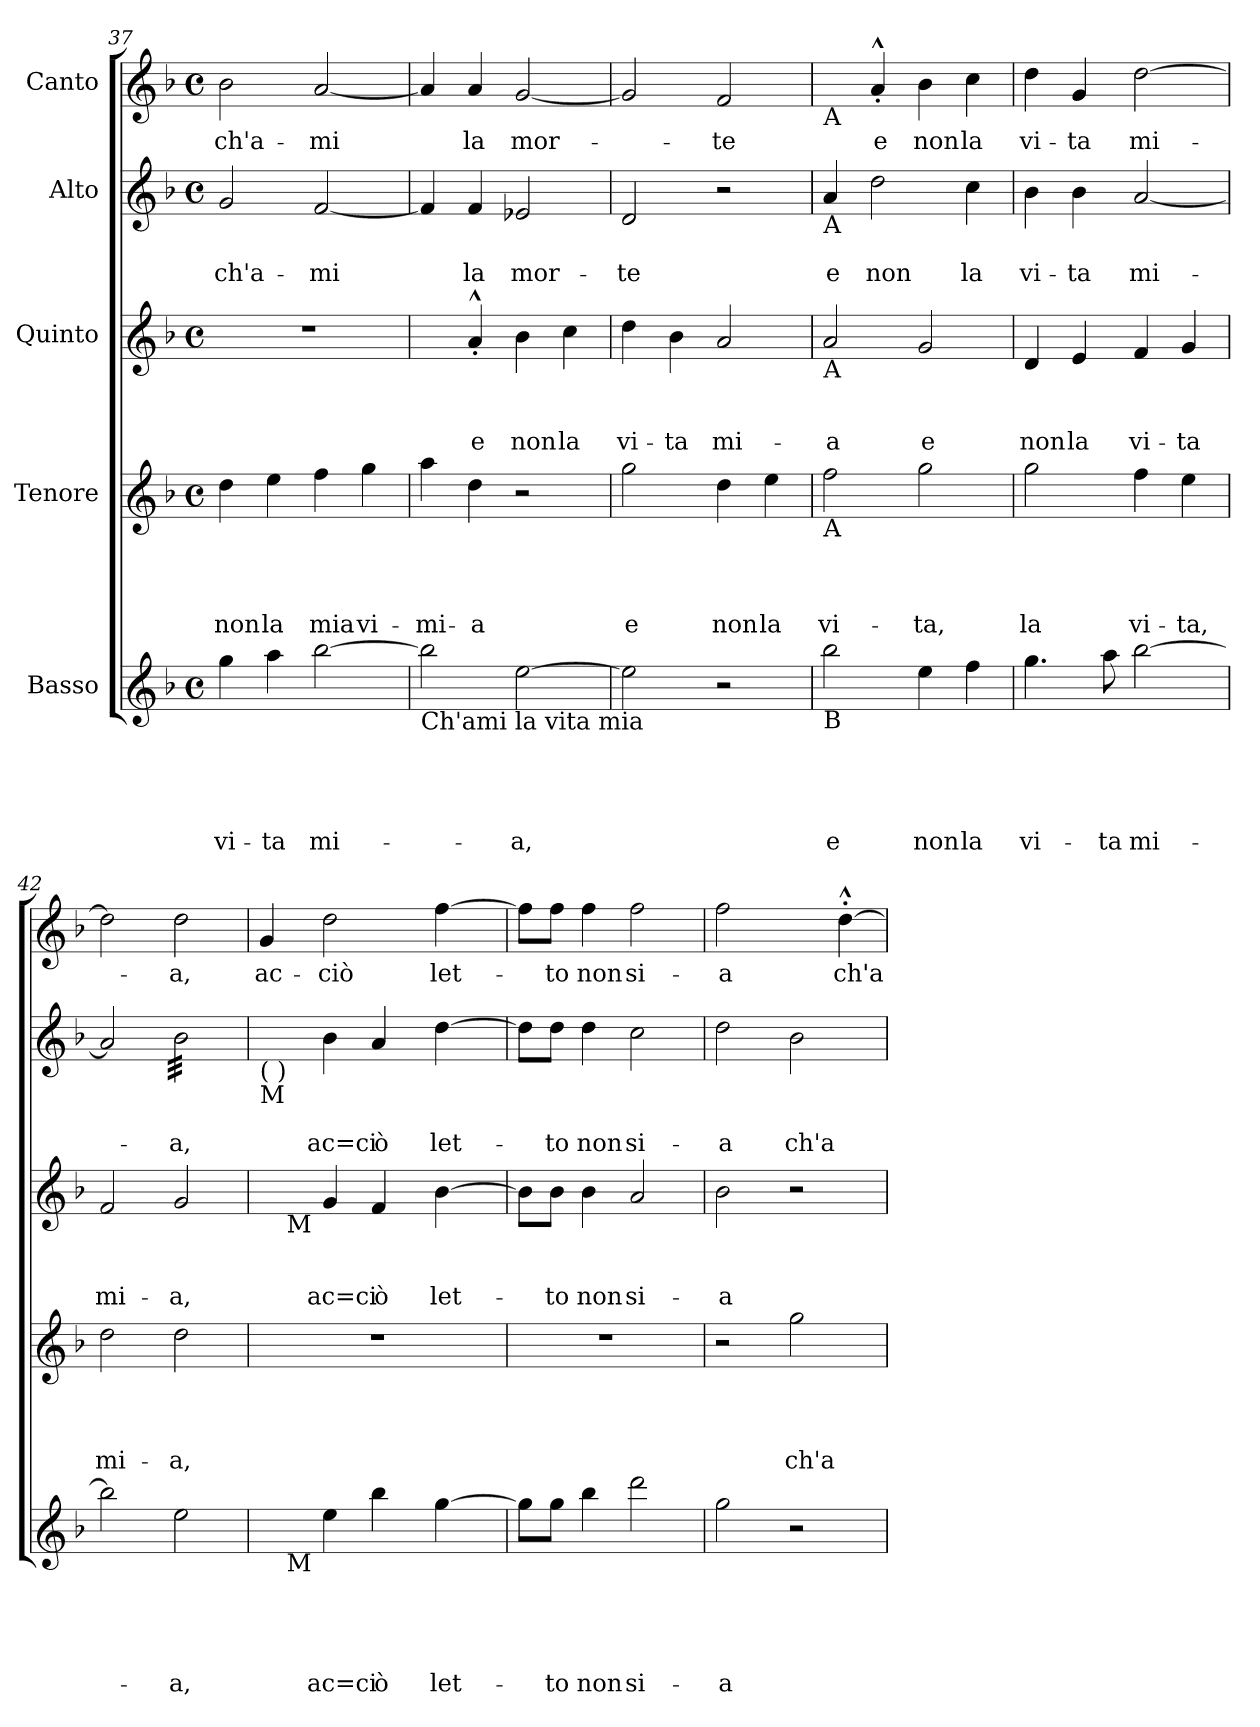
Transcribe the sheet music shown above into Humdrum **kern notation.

**kern	**text	**text	**text	**text	**text	**kern	**text	**text	**text	**text	**kern	**text	**text	**text	**kern	**text	**text	**kern	**text
*part5	*part5	*part5	*part5	*part5	*part5	*part4	*part4	*part4	*part4	*part4	*part3	*part3	*part3	*part3	*part2	*part2	*part2	*part1	*part1
*staff5	*staff5	*staff5	*staff5	*staff5	*staff5	*staff4	*staff4	*staff4	*staff4	*staff4	*staff3	*staff3	*staff3	*staff3	*staff2	*staff2	*staff2	*staff1	*staff1
*I"Basso	*	*	*	*	*	*I"Tenore	*	*	*	*	*I"Quinto	*	*	*	*I"Alto	*	*	*I"Canto	*
*clefG2	*	*	*	*	*	*clefG2	*	*	*	*	*clefG2	*	*	*	*clefG2	*	*	*clefG2	*
*k[b-]	*	*	*	*	*	*k[b-]	*	*	*	*	*k[b-]	*	*	*	*k[b-]	*	*	*k[b-]	*
*F:	*	*	*	*	*	*F:	*	*	*	*	*F:	*	*	*	*F:	*	*	*F:	*
*M4/4	*	*	*	*	*	*M4/4	*	*	*	*	*M4/4	*	*	*	*M4/4	*	*	*M4/4	*
*met(c)	*	*	*	*	*	*met(c)	*	*	*	*	*met(c)	*	*	*	*met(c)	*	*	*met(c)	*
=37	=37	=37	=37	=37	=37	=37	=37	=37	=37	=37	=37	=37	=37	=37	=37	=37	=37	=37	=37
!	!	!	!	!	!LO:LY:b	!	!	!	!	!LO:LY:b	!	!	!	!	!	!	!LO:LY:b	!	!LO:LY:b
4gg\	.	.	.	.	vi-	4dd\	.	.	.	non	1r	.	.	.	2g/	.	ch'a-	2b-\	ch'a-
!	!	!	!	!	!LO:LY:b	!	!	!	!	!LO:LY:b	!	!	!	!	!	!	!	!	!
4aa\	.	.	.	.	-ta	4ee\	.	.	.	la	.	.	.	.	.	.	.	.	.
!	!	!	!	!	!LO:LY:b	!	!	!	!	!LO:LY:b	!	!	!	!	!	!	!LO:LY:b	!	!LO:LY:b
[>2bb-\	.	.	.	.	mi-	4ff\	.	.	.	mia	.	.	.	.	[<2f/	.	-mi	[<2a/	-mi
!	!	!	!	!	!	!	!	!	!	!LO:LY:b	!	!	!	!	!	!	!	!	!
.	.	.	.	.	.	4gg\	.	.	.	vi-	.	.	.	.	.	.	.	.	.
=38	=38	=38	=38	=38	=38	=38	=38	=38	=38	=38	=38	=38	=38	=38	=38	=38	=38	=38	=38
!LO:TX:b:t=Ch'ami la vita mia	!	!	!	!	!	!	!	!	!	!	!	!	!	!	!	!	!	!	!
!	!	!	!	!	!	!	!	!	!	!LO:LY:b	!	!	!	!	!	!	!	!	!
2bb-\]	.	.	.	.	.	4aa\	.	.	.	-mi-	4ryy	.	.	.	4f/]	.	.	4a/]	.
!	!	!	!	!	!	!	!	!	!	!LO:LY:b	!	!	!	!LO:LY:b	!	!	!LO:LY:b	!	!LO:LY:b
.	.	.	.	.	.	4dd\	.	.	.	-a	4a^^<'</	.	.	e	4f/	.	la	4a/	la
!	!	!	!	!	!LO:LY:b	!	!	!	!	!	!	!	!	!LO:LY:b	!	!	!LO:LY:b	!	!LO:LY:b
[>2ee\	.	.	.	.	-a,	2r	.	.	.	.	4b-\	.	.	non	2e-X/	.	mor-	[<2g/	mor-
!	!	!	!	!	!	!	!	!	!	!	!	!	!	!LO:LY:b	!	!	!	!	!
.	.	.	.	.	.	.	.	.	.	.	4cc\	.	.	la	.	.	.	.	.
=39	=39	=39	=39	=39	=39	=39	=39	=39	=39	=39	=39	=39	=39	=39	=39	=39	=39	=39	=39
!	!	!	!	!	!	!	!	!	!	!LO:LY:b	!	!	!	!LO:LY:b	!	!	!LO:LY:b	!	!
2ee\]	.	.	.	.	.	2gg\	.	.	.	e	4dd\	.	.	vi-	2d/	.	-te	2g/]	.
!	!	!	!	!	!	!	!	!	!	!	!	!	!	!LO:LY:b	!	!	!	!	!
.	.	.	.	.	.	.	.	.	.	.	4b-\	.	.	-ta	.	.	.	.	.
!	!	!	!	!	!	!	!	!	!	!LO:LY:b	!	!	!	!LO:LY:b	!	!	!	!	!LO:LY:b
2r	.	.	.	.	.	4dd\	.	.	.	non	2a/	.	.	mi-	2r	.	.	2f/	-te
!	!	!	!	!	!	!	!	!	!	!LO:LY:b	!	!	!	!	!	!	!	!	!
.	.	.	.	.	.	4ee\	.	.	.	la	.	.	.	.	.	.	.	.	.
!!LO:PB:g=z
=40	=40	=40	=40	=40	=40	=40	=40	=40	=40	=40	=40	=40	=40	=40	=40	=40	=40	=40	=40
!	!	!	!	!	!	!	!	!	!	!	!	!	!	!	!	!	!	!LO:TX:b:t=A	!
!	!	!	!	!	!	!	!	!	!	!	!	!	!	!	!LO:TX:b:t=A	!	!	!	!
!	!	!	!	!	!	!	!	!	!	!	!LO:TX:b:t=A	!	!	!	!	!	!	!	!
!	!	!	!	!	!	!LO:TX:b:t=A	!	!	!	!	!	!	!	!	!	!	!	!	!
!LO:TX:b:t=B	!	!	!	!	!	!	!	!	!	!	!	!	!	!	!	!	!	!	!
!	!	!	!	!	!LO:LY:b	!	!	!	!	!LO:LY:b	!	!	!	!LO:LY:b	!	!	!LO:LY:b	!	!
2bb-\	.	.	.	.	e	2ff\	.	.	.	vi-	2a/	.	.	-a	4a/	.	e	4ryy	.
!	!	!	!	!	!	!	!	!	!	!	!	!	!	!	!	!	!LO:LY:b	!	!LO:LY:b
.	.	.	.	.	.	.	.	.	.	.	.	.	.	.	2dd\	.	non	4a^^<'</	e
!	!	!	!	!	!LO:LY:b	!	!	!	!	!LO:LY:b	!	!	!	!LO:LY:b	!	!	!	!	!LO:LY:b
4ee\	.	.	.	.	non	2gg\	.	.	.	-ta,	2g/	.	.	e	.	.	.	4b-\	non
!	!	!	!	!	!LO:LY:b	!	!	!	!	!	!	!	!	!	!	!	!LO:LY:b	!	!LO:LY:b
4ff\	.	.	.	.	la	.	.	.	.	.	.	.	.	.	4cc\	.	la	4cc\	la
=41	=41	=41	=41	=41	=41	=41	=41	=41	=41	=41	=41	=41	=41	=41	=41	=41	=41	=41	=41
!	!	!	!	!	!LO:LY:b	!	!	!	!	!LO:LY:b	!	!	!	!LO:LY:b	!	!	!LO:LY:b	!	!LO:LY:b
4.gg\	.	.	.	.	vi-	2gg\	.	.	.	la	4d/	.	.	non	4b-\	.	vi-	4dd\	vi-
!	!	!	!	!	!	!	!	!	!	!	!	!	!	!LO:LY:b	!	!	!LO:LY:b	!	!LO:LY:b
.	.	.	.	.	.	.	.	.	.	.	4e/	.	.	la	4b-\	.	-ta	4g/	-ta
!	!	!	!	!	!LO:LY:b	!	!	!	!	!	!	!	!	!	!	!	!	!	!
8aa\	.	.	.	.	-ta	.	.	.	.	.	.	.	.	.	.	.	.	.	.
!	!	!	!	!	!LO:LY:b	!	!	!	!	!LO:LY:b	!	!	!	!LO:LY:b	!	!	!LO:LY:b	!	!LO:LY:b
[>2bb-\	.	.	.	.	mi-	4ff\	.	.	.	vi-	4f/	.	.	vi-	[<2a/	.	mi-	[>2dd\	mi-
!	!	!	!	!	!	!	!	!	!	!LO:LY:b	!	!	!	!LO:LY:b	!	!	!	!	!
.	.	.	.	.	.	4ee\	.	.	.	-ta,	4g/	.	.	-ta	.	.	.	.	.
=42	=42	=42	=42	=42	=42	=42	=42	=42	=42	=42	=42	=42	=42	=42	=42	=42	=42	=42	=42
!	!	!	!	!	!	!	!	!	!	!LO:LY:b	!	!	!	!LO:LY:b	!	!	!	!	!
2bb-\]	.	.	.	.	.	2dd\	.	.	.	mi-	2f/	.	.	mi-	2a/]	.	.	2dd\]	.
!	!	!	!	!	!LO:LY:b	!	!	!	!	!LO:LY:b	!	!	!	!LO:LY:b	!	!	!LO:LY:b	!	!LO:LY:b
*	*	*	*	*	*	*	*	*	*	*	*	*	*	*	*tremolo	*	*	*	*
2ee\	.	.	.	.	-a,	2dd\	.	.	.	-a,	2g/	.	.	-a,	32b-\LLL	.	-a,	2dd\	-a,
.	.	.	.	.	.	.	.	.	.	.	.	.	.	.	32b-\	.	.	.	.
.	.	.	.	.	.	.	.	.	.	.	.	.	.	.	32b-\	.	.	.	.
.	.	.	.	.	.	.	.	.	.	.	.	.	.	.	32b-\	.	.	.	.
.	.	.	.	.	.	.	.	.	.	.	.	.	.	.	32b-\	.	.	.	.
.	.	.	.	.	.	.	.	.	.	.	.	.	.	.	32b-\	.	.	.	.
.	.	.	.	.	.	.	.	.	.	.	.	.	.	.	32b-\	.	.	.	.
.	.	.	.	.	.	.	.	.	.	.	.	.	.	.	32b-\	.	.	.	.
.	.	.	.	.	.	.	.	.	.	.	.	.	.	.	32b-\	.	.	.	.
.	.	.	.	.	.	.	.	.	.	.	.	.	.	.	32b-\	.	.	.	.
.	.	.	.	.	.	.	.	.	.	.	.	.	.	.	32b-\	.	.	.	.
.	.	.	.	.	.	.	.	.	.	.	.	.	.	.	32b-\	.	.	.	.
.	.	.	.	.	.	.	.	.	.	.	.	.	.	.	32b-\	.	.	.	.
.	.	.	.	.	.	.	.	.	.	.	.	.	.	.	32b-\	.	.	.	.
.	.	.	.	.	.	.	.	.	.	.	.	.	.	.	32b-\	.	.	.	.
.	.	.	.	.	.	.	.	.	.	.	.	.	.	.	32b-\JJJ	.	.	.	.
*	*	*	*	*	*	*	*	*	*	*	*	*	*	*	*Xtremolo	*	*	*	*
=43	=43	=43	=43	=43	=43	=43	=43	=43	=43	=43	=43	=43	=43	=43	=43	=43	=43	=43	=43
!	!	!	!	!	!	!	!	!	!	!	!	!	!	!	!LO:TX:b:t=( )	!	!	!	!
!	!	!	!	!	!	!	!	!	!	!	!	!	!	!	!LO:TX:b:t=M	!	!	!	!
!	!	!	!	!	!	!	!	!	!	!	!	!	!	!	!	!	!	!	!LO:LY:b
*^	*	*	*	*	*	*	*	*	*	*	*^	*	*	*	*	*	*	*	*
4ryy	16.ryy	.	.	.	.	.	1r	.	.	.	.	4ryy	16.ryy	.	.	.	4ryy	.	.	4g/	ac-
!	!	!	!	!	!	!	!	!	!	!	!	!	!LO:TX:b:t=M	!	!	!	!	!	!	!	!
!	!LO:TX:b:t=M	!	!	!	!	!	!	!	!	!	!	!	!	!	!	!	!	!	!	!	!
.	2ryy	.	.	.	.	.	.	.	.	.	.	.	2ryy	.	.	.	.	.	.	.	.
!	!	!	!	!	!	!LO:LY:b	!	!	!	!	!	!	!	!	!	!LO:LY:b	!	!	!LO:LY:b	!	!LO:LY:b
4ee\	.	.	.	.	.	ac=ci	.	.	.	.	.	4g/	.	.	.	ac=ci	4b-\	.	ac=ci	2dd\	-ciò
!	!	!	!	!	!	!LO:LY:b	!	!	!	!	!	!	!	!	!	!LO:LY:b	!	!	!LO:LY:b	!	!
4bb-\	.	.	.	.	.	ò	.	.	.	.	.	4f/	.	.	.	ò	4a/	.	ò	.	.
.	4ryy	.	.	.	.	.	.	.	.	.	.	.	4ryy	.	.	.	.	.	.	.	.
!	!	!	!	!	!	!LO:LY:b	!	!	!	!	!	!	!	!	!	!LO:LY:b	!	!	!LO:LY:b	!	!LO:LY:b
[>4gg\	.	.	.	.	.	let-	.	.	.	.	.	[>4b-\	.	.	.	let-	[>4dd\	.	let-	[>4ff\	let-
.	8ryy	.	.	.	.	.	.	.	.	.	.	.	8ryy	.	.	.	.	.	.	.	.
.	32ryy	.	.	.	.	.	.	.	.	.	.	.	32ryy	.	.	.	.	.	.	.	.
*v	*v	*	*	*	*	*	*	*	*	*	*	*v	*v	*	*	*	*	*	*	*	*
=44	=44	=44	=44	=44	=44	=44	=44	=44	=44	=44	=44	=44	=44	=44	=44	=44	=44	=44	=44
8gg\L]	.	.	.	.	.	1r	.	.	.	.	8b-\L]	.	.	.	8dd\L]	.	.	8ff\L]	.
!	!	!	!	!	!LO:LY:b	!	!	!	!	!	!	!	!	!LO:LY:b	!	!	!LO:LY:b	!	!LO:LY:b
8gg\J	.	.	.	.	-to	.	.	.	.	.	8b-\J	.	.	-to	8dd\J	.	-to	8ff\J	-to
!	!	!	!	!	!LO:LY:b	!	!	!	!	!	!	!	!	!LO:LY:b	!	!	!LO:LY:b	!	!LO:LY:b
4bb-\	.	.	.	.	non	.	.	.	.	.	4b-\	.	.	non	4dd\	.	non	4ff\	non
!	!	!	!	!	!LO:LY:b	!	!	!	!	!	!	!	!	!LO:LY:b	!	!	!LO:LY:b	!	!LO:LY:b
2ddd\	.	.	.	.	si-	.	.	.	.	.	2a/	.	.	si-	2cc\	.	si-	2ff\	si-
=45	=45	=45	=45	=45	=45	=45	=45	=45	=45	=45	=45	=45	=45	=45	=45	=45	=45	=45	=45
!	!	!	!	!	!LO:LY:b	!	!	!	!	!	!	!	!	!LO:LY:b	!	!	!LO:LY:b	!	!LO:LY:b
2gg\	.	.	.	.	-a	2r	.	.	.	.	2b-\	.	.	-a	2dd\	.	-a	2ff\	-a
!	!	!	!	!	!	!	!	!	!	!LO:LY:b	!	!	!	!	!	!	!LO:LY:b	!	!
2r	.	.	.	.	.	2gg\	.	.	.	ch'a-	2r	.	.	.	2b-\	.	ch'a-	4ryy	.
!	!	!	!	!	!	!	!	!	!	!	!	!	!	!	!	!	!	!	!LO:LY:b
.	.	.	.	.	.	.	.	.	.	.	.	.	.	.	.	.	.	[>4dd^^>'>\	ch'a-
=	=	=	=	=	=	=	=	=	=	=	=	=	=	=	=	=	=	=	=
*-	*-	*-	*-	*-	*-	*-	*-	*-	*-	*-	*-	*-	*-	*-	*-	*-	*-	*-	*-
